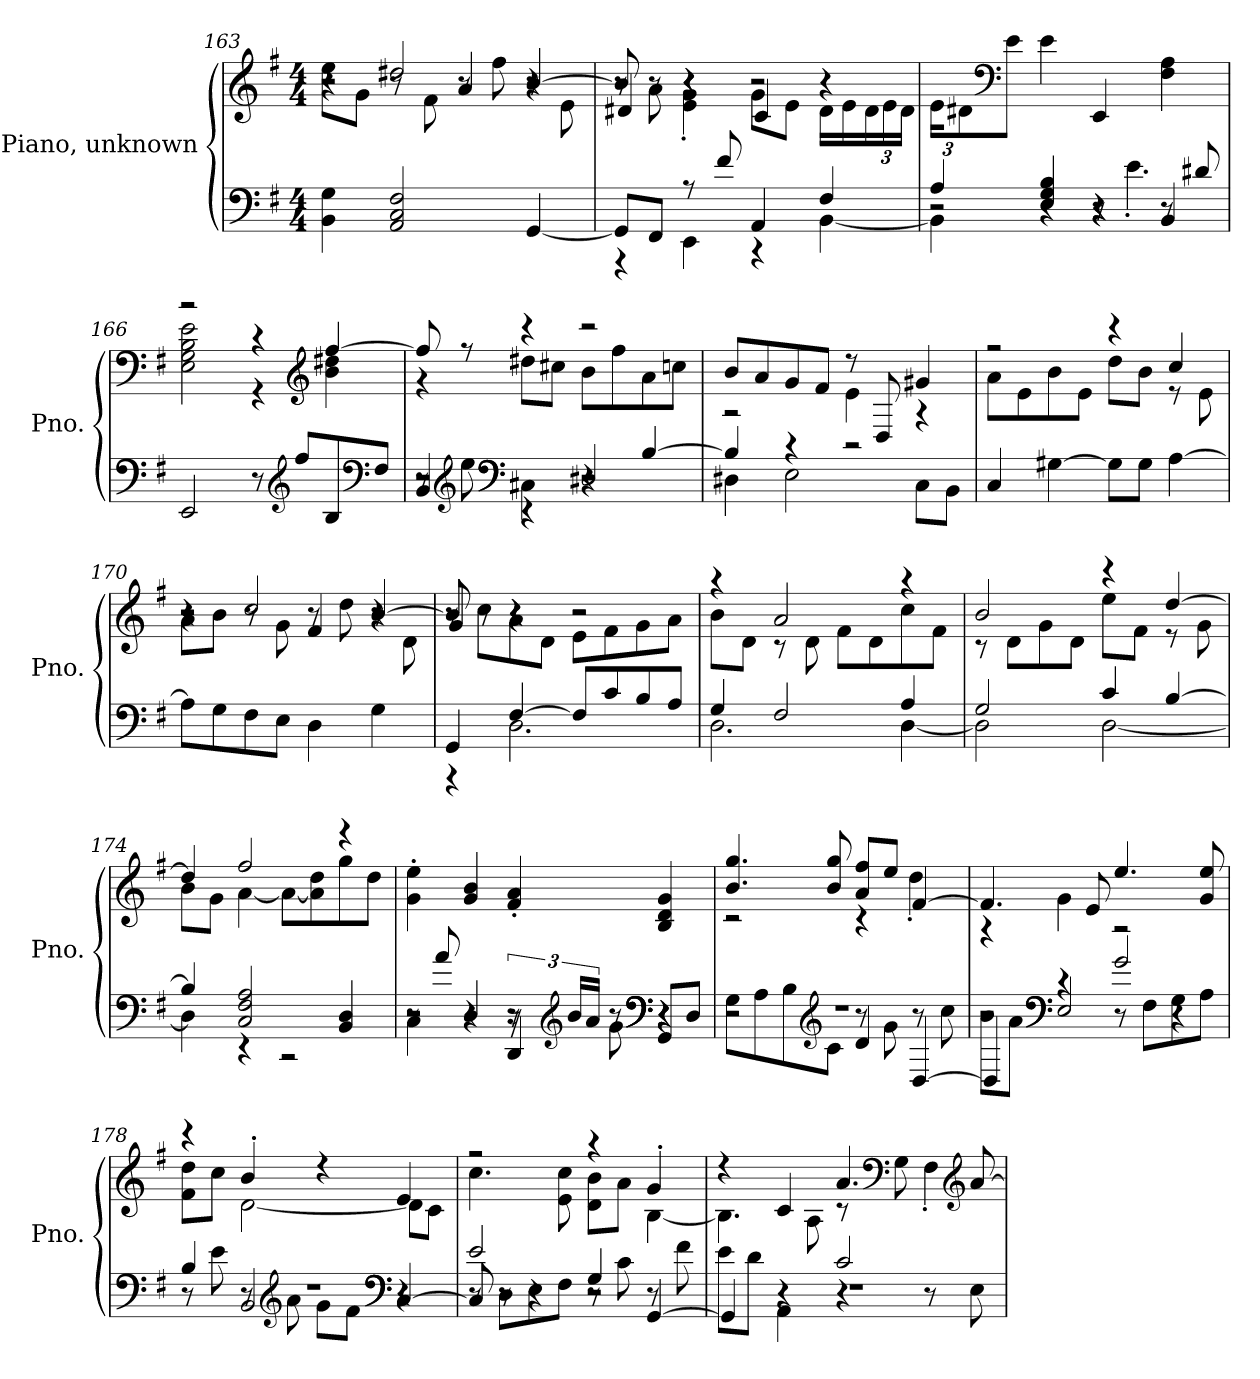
**kern	**kern
*part1	*part1
*staff2	*staff1
*I"Piano, unknown	*
*I'Pno.	*
!!LO:PB:g=z
*clefF4	*clefG2
*k[f#]	*k[f#]
*M4/4	*M4/4
=163	=163
*	*^
*	*	*^
4BB\ 4G\	2r	8ee\L	4r
.	.	8g\J	.
2AA/ 2C/ 2F#/	.	8r	2dd#X/
.	.	8f#\	.
.	4a/	8r	.
.	.	8ff#\	.
[4GG/	[4b/	8r	4r
.	.	8e\	.
=164	=164	=164	=164
*^	*	*	*
8GG/L]	4r	8b/]	8r	4d#X/
8FF#/J	.	8r	8a\	.
8r	4EE\	4r	4e\' 4g\'	4r
8f#/	.	.	.	.
4AA/	4r	2r	8g\L	4c/
.	.	.	8e\J	.
4F#/	[4BB\	.	16d#\LL	4r
.	.	.	16e\	.
*	*	*	*Xbrackettup	*
.	.	.	24d#\	.
.	.	.	24e\	.
.	.	.	24d#\JJ	.
*	*	*v	*v	*v
=165	=165	=165
*	*^	*
4A/	4BB\]	2r	24e\KL
.	.	.	12d#X\
*	*	*	*clefF4
.	.	.	8e\J
4E/ 4G/ 4B/	4r	.	4e\
4r	8r	4r	4EE/
.	4.e'\	.	.
8r	.	4BB/	4F#\ 4A\
8d#X/	.	.	.
*v	*v	*v	*
!!LO:LB:g=z
=166	=166
*	*^
2EE/	2r	2E\ 2G\ 2B\ 2e\
8r	4r	4r
*clefG2	*	*
8ff#/L	.	.
*	*clefG2	*
8B/	[4ff#/	4b\ 4dd#X\
*clefF4	*	*
8F#/J	.	.
=167	=167	=167
*^	*	*
*	*^	*	*
2r	8r	4BB/	8ff#/]	4r
*clefG2	*	*	*	*
.	8ee\	.	8r	.
*clefF4	*	*	*	*
.	4C#X\	4r	4r	8dd#X\L
.	.	.	.	8cc#X\J
4r	2r	2D#X/	2r	8b\L
.	.	.	.	8ff#\
[4B/	.	.	.	8a\
.	.	.	.	8ccn\J
*	*v	*v	*	*
=168	=168	=168	=168
4B/]	4D#X\	8b/L	2r
.	.	8a/	.
4r	2E\	8g/	.
.	.	8f#/J	.
2r	.	8r	4e\
.	.	8D/	.
.	8C\L	4g#X/	4r
.	8BB\J	.	.
*v	*v	*	*
=169	=169	=169
4C/	2r	8a\L
.	.	8e\
[4G#X\	.	8b\
.	.	8e\J
8G#\L]	4r	8dd\L
8G#\J	.	8b\J
[4A\	4cc/	8r
.	.	8e\
!!LO:LB:g=z
=170	=170	=170
*	*	*^
8A\L]	4r	8a\L	2r
8G\	.	8b\J	.
8F#\	2cc/	8r	.
8E\J	.	8g\	.
4D\	.	8r	4f#/
.	.	8dd\	.
4G\	[4b/	8r	4r
.	.	8d\	.
=171	=171	=171	=171
*^	*	*	*
4GG/	4r	8b/]	8r	4g/
.	.	8r	8cc\L	.
[4F#/	2.D\	4r	8a\	4r
.	.	.	8d\J	.
8F#/L]	.	2r	8e\L	2r
8c/	.	.	8f#\	.
8B/	.	.	8g\	.
8A/J	.	.	8a\J	.
*	*	*	*v	*v
=172	=172	=172	=172
4G/	2.D\	4r	8b\L
.	.	.	8d\J
2F#/	.	2a/	8r
.	.	.	8d\
.	.	.	8f#\L
.	.	.	8d\
4A/	[4D\	4r	8cc\
.	.	.	8f#\J
=173	=173	=173	=173
2G/	2D\]	2b/	8r
.	.	.	8d\L
.	.	.	8g\
.	.	.	8d\J
4c/	[2D\	4r	8ee\L
.	.	.	8f#\J
[4B/	.	[4dd/	8r
.	.	.	8g\
=174	=174	=174	=174
4B/]	4D\]	4dd/]	8b\L
.	.	.	8g\J
2C/ 2F#/ 2A/	4r	2ff#/	[4a\
.	2r	.	8a\L_
.	.	.	8a\] 8dd\
4BB/ 4D/	.	4r	8gg\
.	.	.	8dd\J
*	*	*v	*v
!!LO:LB:g=z
=175	=175	=175
*	*^	*
8r	4C\	2r	4g\' 4ee\'
8a/	.	.	.
4D/	4r	.	4g/ 4b/
24r	8r	4DD/	4f#/' 4a/'
*clefG2	*	*	*
24b/LL	.	.	.
24a/JJ	.	.	.
8r	8g\	.	.
*clefF4	*	*	*
8GG/L	4r	4r	4B/ 4d/ 4g/
8D/J	.	.	.
=176	=176	=176	=176
*	*	*	*^
1r	8G\L	2r	4.b/ 4.gg/	2r
.	8A\	.	.	.
.	8B\	.	.	.
*clefG2	*	*	*	*
.	8c\J	.	8b/ 8gg/	.
.	8r	4d/	8a/ 8ff#/L	4r
.	8g\	.	8ee/J	.
.	8r	[4D/	[4f#/	4dd'\
.	8cc\	.	.	.
=177	=177	=177	=177	=177
2r	8b\L	4D/]	4.f#/]	4r
.	8a\J	.	.	.
*clefF4	*	*	*	*
.	4r	2E/	.	4g\
.	.	.	8e/	.
2g/	8r	.	4.ee/	2r
.	8F#\L	.	.	.
.	8G\	4r	.	.
.	8A\J	.	8g/ 8ee/	.
!!LO:LB:g=z	!!
=178	=178	=178	=178	=178
1r	8r	4B/	4r	8f#\ 8dd\L
.	8e\	.	.	8cc\J
.	8r	2BB/	4b'/	[2d\
*clefG2	*	*	*	*
.	8a\	.	.	.
.	8g\L	.	4r	.
.	8f#\J	.	.	.
*clefF4	*	*	*	*
.	4r	[4C/	4e/	8d\L]
.	.	.	.	8c\J
=179	=179	=179	=179	=179
2e/	8r	8C/]	2r	4.cc\
.	8D\L	8r	.	.
.	8E\	4r	.	.
.	8F#\J	.	.	8e\ 8cc\
2r	8r	4G/	4r	8d\ 8b\L
.	8c\	.	.	8a\J
.	8r	[4GG/	4g'/	[4B\
.	8f#\	.	.	.
=180	=180	=180	=180	=180
1r	8e\L	4GG/]	4r	4.B\]
.	8d\J	.	.	.
.	4AA\	4r	4c/	.
.	.	.	.	8A\
.	4r	2c/	4.a/	8r
*	*	*	*clefF4	*
.	.	.	.	8G\
.	8r	.	.	4F#'\
*	*	*	*clefG2	*
.	8E\	.	[8a/	.
*v	*v	*v	*	*
*	*v	*v
=	=
*-	*-
